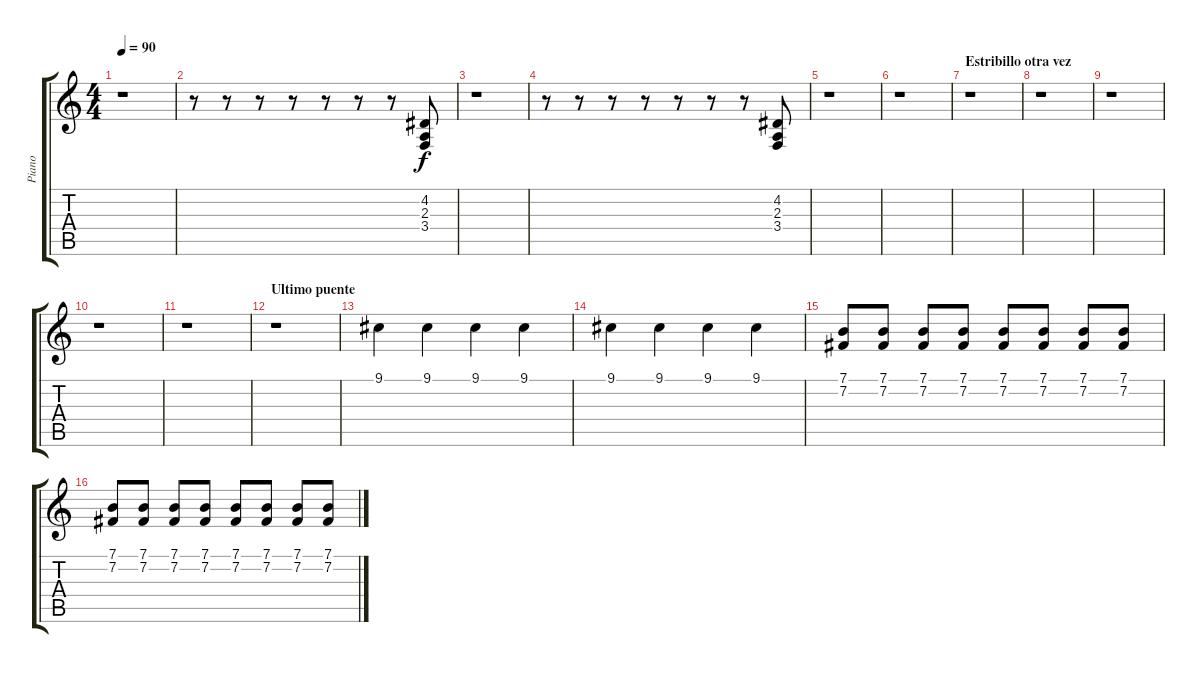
\track ("Piano" "Piano") {instrument acousticgrandpiano}
\staff {score tabs}
\tuning (E4 B3 G3 D3 A2 E2) {hide}
\ts (4 4)
\tempo 90
\clef g2
\ks c
r.1{dy f} |
r.8 r.8 r.8 r.8 r.8 r.8 r.8 (4.2 2.3 3.4).8 |
r.1 |
r.8 r.8 r.8 r.8 r.8 r.8 r.8 (4.2 2.3 3.4).8 |
r.1 |
r.1 |
\section ("" "Estribillo otra vez")
r.1 |
r.1 |
r.1 |
r.1 |
r.1 |
\section ("" "Ultimo puente")
r.1 |
9.1.4 9.1.4 9.1.4 9.1.4 |
9.1.4 9.1.4 9.1.4 9.1.4 |
(7.1 7.2).8 (7.1 7.2).8 (7.1 7.2).8 (7.1 7.2).8 (7.1 7.2).8 (7.1 7.2).8 (7.1 7.2).8 (7.1 7.2).8 |
(7.1 7.2).8 (7.1 7.2).8 (7.1 7.2).8 (7.1 7.2).8 (7.1 7.2).8 (7.1 7.2).8 (7.1 7.2).8 (7.1 7.2).8
